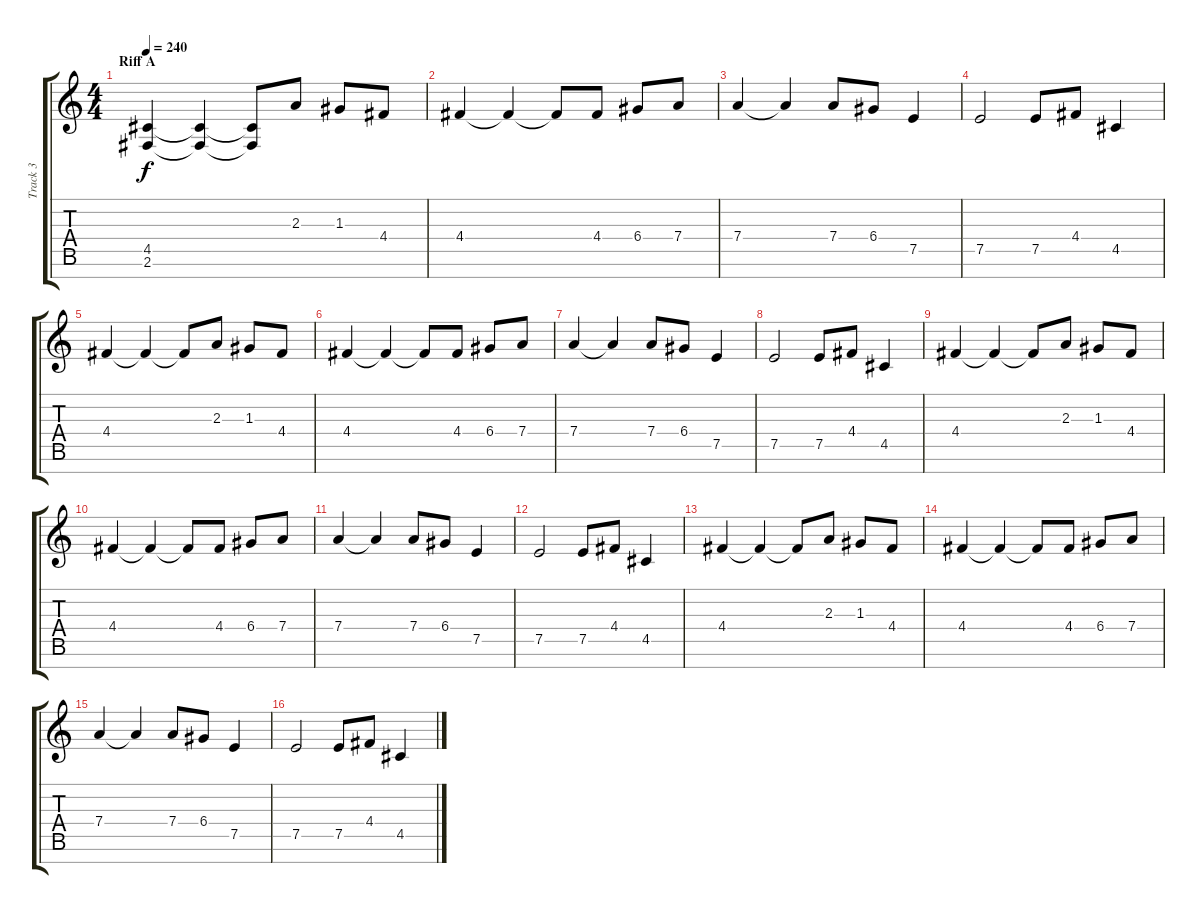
\track ("Track 3" "Track 3") {instrument distortionguitar}
\staff {score tabs}
\tuning (E4 B3 G3 D3 A2 E2 B1) {hide}
\ts (4 4)
\section ("" "Riff A")
\tempo 240
\tempo 120
\tempo 240
\clef g2
\ks c
(4.5 2.6).4{dy f instrument distortionguitar} (4.5{t} 2.6{t}).4 (4.5{t} 2.6{t}).8 2.3.8 1.3.8 4.4.8 |
4.4.4 4.4{t}.4 4.4{t}.8 4.4.8 6.4.8 7.4.8 |
7.4.4 7.4{t}.4 7.4.8 6.4.8 7.5.4 |
7.5.2 7.5.8 4.4.8 4.5.4 |
4.4.4 4.4{t}.4 4.4{t}.8 2.3.8 1.3.8 4.4.8 |
4.4.4 4.4{t}.4 4.4{t}.8 4.4.8 6.4.8 7.4.8 |
7.4.4 7.4{t}.4 7.4.8 6.4.8 7.5.4 |
7.5.2 7.5.8 4.4.8 4.5.4 |
4.4.4 4.4{t}.4 4.4{t}.8 2.3.8 1.3.8 4.4.8 |
4.4.4 4.4{t}.4 4.4{t}.8 4.4.8 6.4.8 7.4.8 |
7.4.4 7.4{t}.4 7.4.8 6.4.8 7.5.4 |
7.5.2 7.5.8 4.4.8 4.5.4 |
4.4.4 4.4{t}.4 4.4{t}.8 2.3.8 1.3.8 4.4.8 |
4.4.4 4.4{t}.4 4.4{t}.8 4.4.8 6.4.8 7.4.8 |
7.4.4 7.4{t}.4 7.4.8 6.4.8 7.5.4 |
7.5.2 7.5.8 4.4.8 4.5.4
